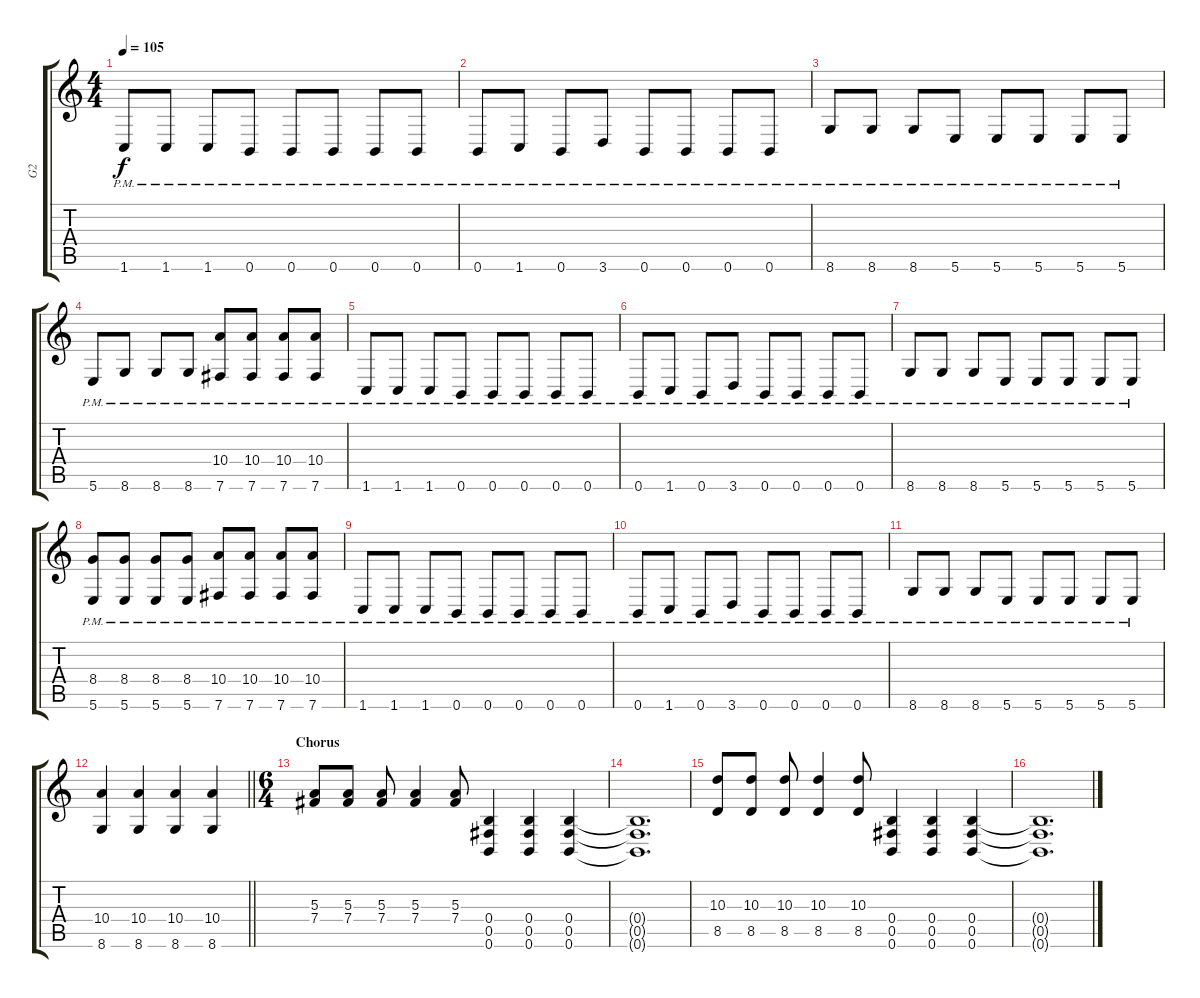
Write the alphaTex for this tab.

\track ("G2" "G2") {instrument distortionguitar}
\staff {score tabs}
\tuning (Db4 Ab3 E3 B2 Gb2 B1) {hide}
\ts (4 4)
\tempo 105
\clef g2
\ks c
1.6{pm}.8{dy f} 1.6{pm}.8 1.6{pm}.8 0.6{pm}.8 0.6{pm}.8 0.6{pm}.8 0.6{pm}.8 0.6{pm}.8 |
0.6{pm}.8 1.6{pm}.8 0.6{pm}.8 3.6{pm}.8 0.6{pm}.8 0.6{pm}.8 0.6{pm}.8 0.6{pm}.8 |
8.6{pm}.8 8.6{pm}.8 8.6{pm}.8 5.6{pm}.8 5.6{pm}.8 5.6{pm}.8 5.6{pm}.8 5.6{pm}.8 |
5.6{pm}.8 8.6{pm}.8 8.6{pm}.8 8.6{pm}.8 (10.4 7.6{pm}).8 (10.4 7.6{pm}).8 (10.4 7.6{pm}).8 (10.4 7.6{pm}).8 |
1.6{pm}.8 1.6{pm}.8 1.6{pm}.8 0.6{pm}.8 0.6{pm}.8 0.6{pm}.8 0.6{pm}.8 0.6{pm}.8 |
0.6{pm}.8 1.6{pm}.8 0.6{pm}.8 3.6{pm}.8 0.6{pm}.8 0.6{pm}.8 0.6{pm}.8 0.6{pm}.8 |
8.6{pm}.8 8.6{pm}.8 8.6{pm}.8 5.6{pm}.8 5.6{pm}.8 5.6{pm}.8 5.6{pm}.8 5.6{pm}.8 |
(8.4{pm} 5.6{pm}).8 (8.4{pm} 5.6{pm}).8 (8.4{pm} 5.6{pm}).8 (8.4{pm} 5.6{pm}).8 (10.4{pm} 7.6{pm}).8 (10.4{pm} 7.6{pm}).8 (10.4{pm} 7.6{pm}).8 (10.4{pm} 7.6{pm}).8 |
1.6{pm}.8 1.6{pm}.8 1.6{pm}.8 0.6{pm}.8 0.6{pm}.8 0.6{pm}.8 0.6{pm}.8 0.6{pm}.8 |
0.6{pm}.8 1.6{pm}.8 0.6{pm}.8 3.6{pm}.8 0.6{pm}.8 0.6{pm}.8 0.6{pm}.8 0.6{pm}.8 |
8.6{pm}.8 8.6{pm}.8 8.6{pm}.8 5.6{pm}.8 5.6{pm}.8 5.6{pm}.8 5.6{pm}.8 5.6{pm}.8 |
\barLineRight lightlight
(10.4 8.6).4 (10.4 8.6).4 (10.4 8.6).4 (10.4 8.6).4 |
\ts (6 4)
\section ("" "Chorus")
(5.3 7.4).8{instrument distortionguitar} (5.3 7.4).8 (5.3 7.4).8 (5.3 7.4).4 (5.3 7.4).8 (0.4 0.5 0.6).4 (0.4 0.5 0.6).4 (0.4 0.5 0.6).4 |
(0.4{t} 0.5{t} 0.6{t}).1{d} |
(10.3 8.5).8 (10.3 8.5).8 (10.3 8.5).8 (10.3 8.5).4 (10.3 8.5).8 (0.4 0.5 0.6).4 (0.4 0.5 0.6).4 (0.4 0.5 0.6).4 |
(0.4{t} 0.5{t} 0.6{t}).1{d}
